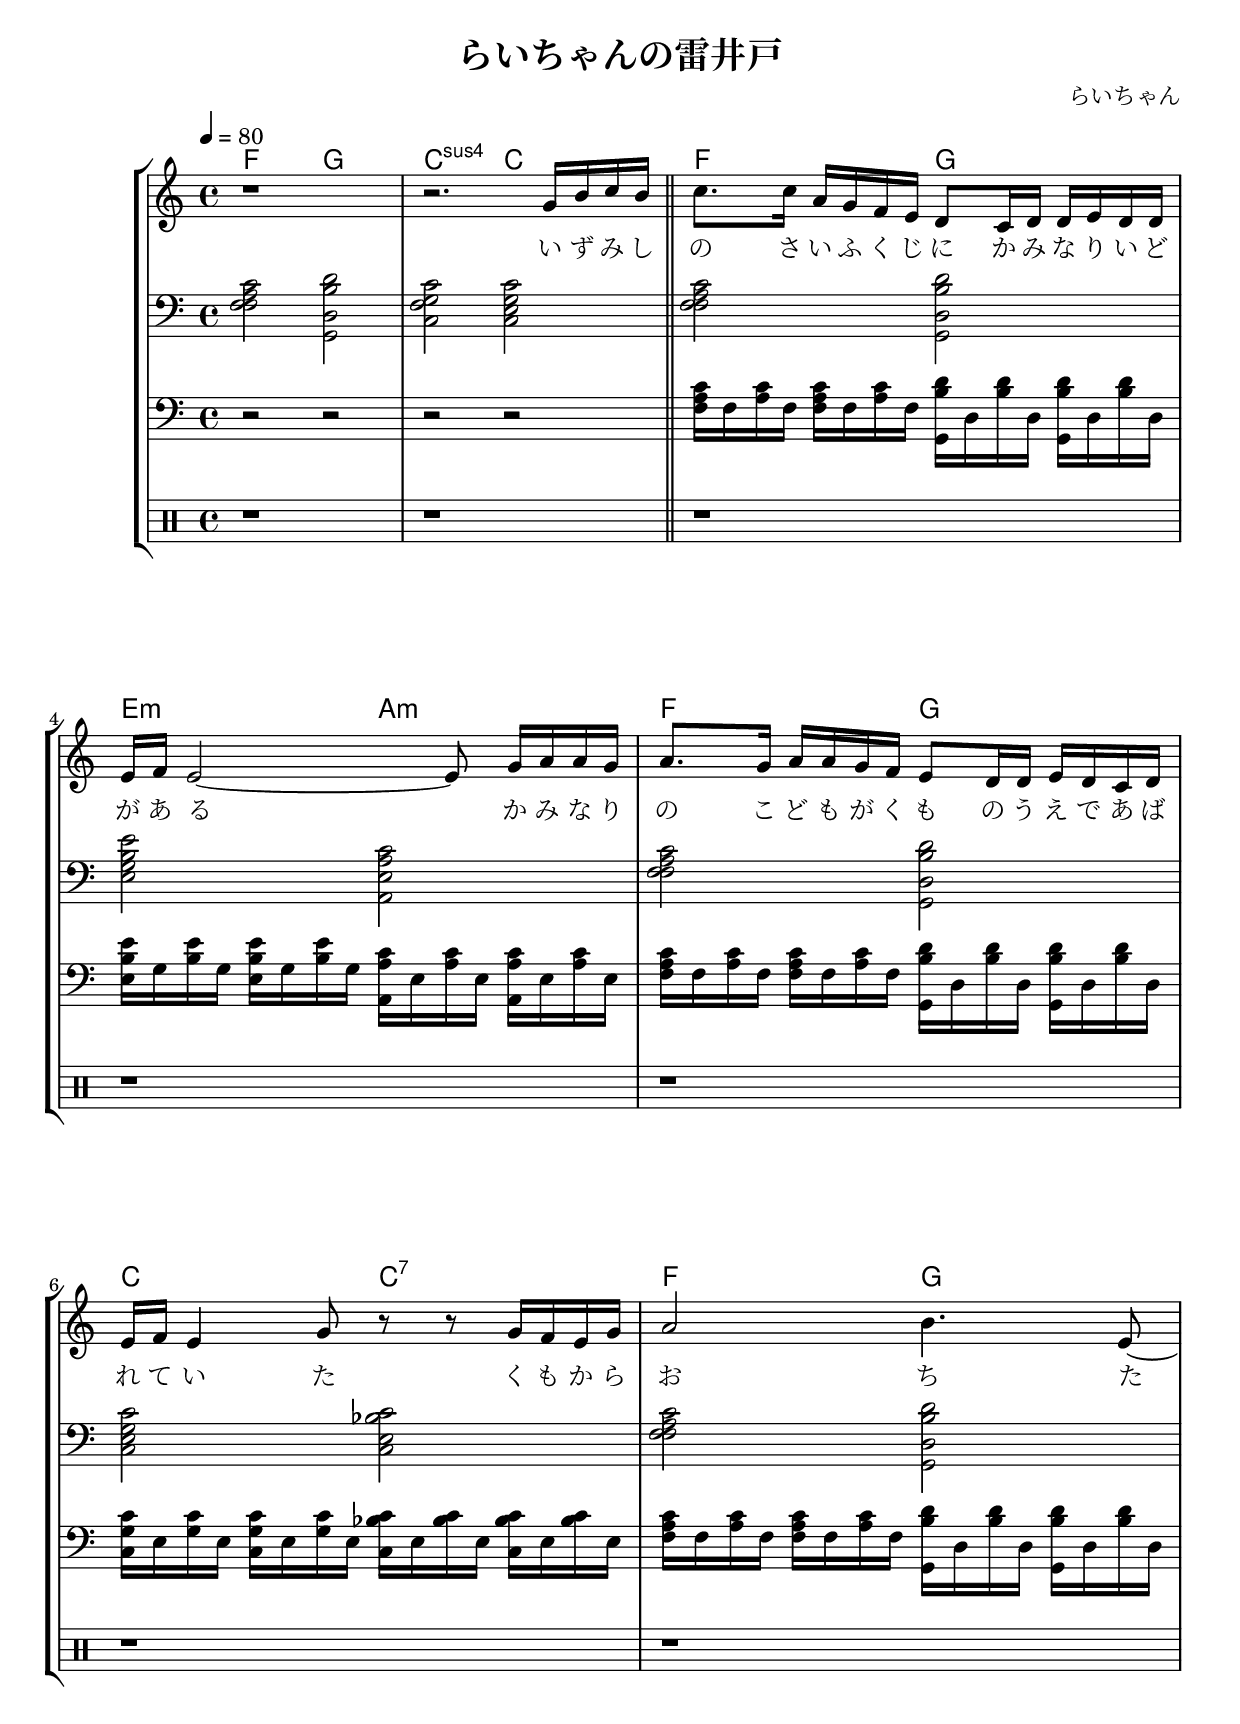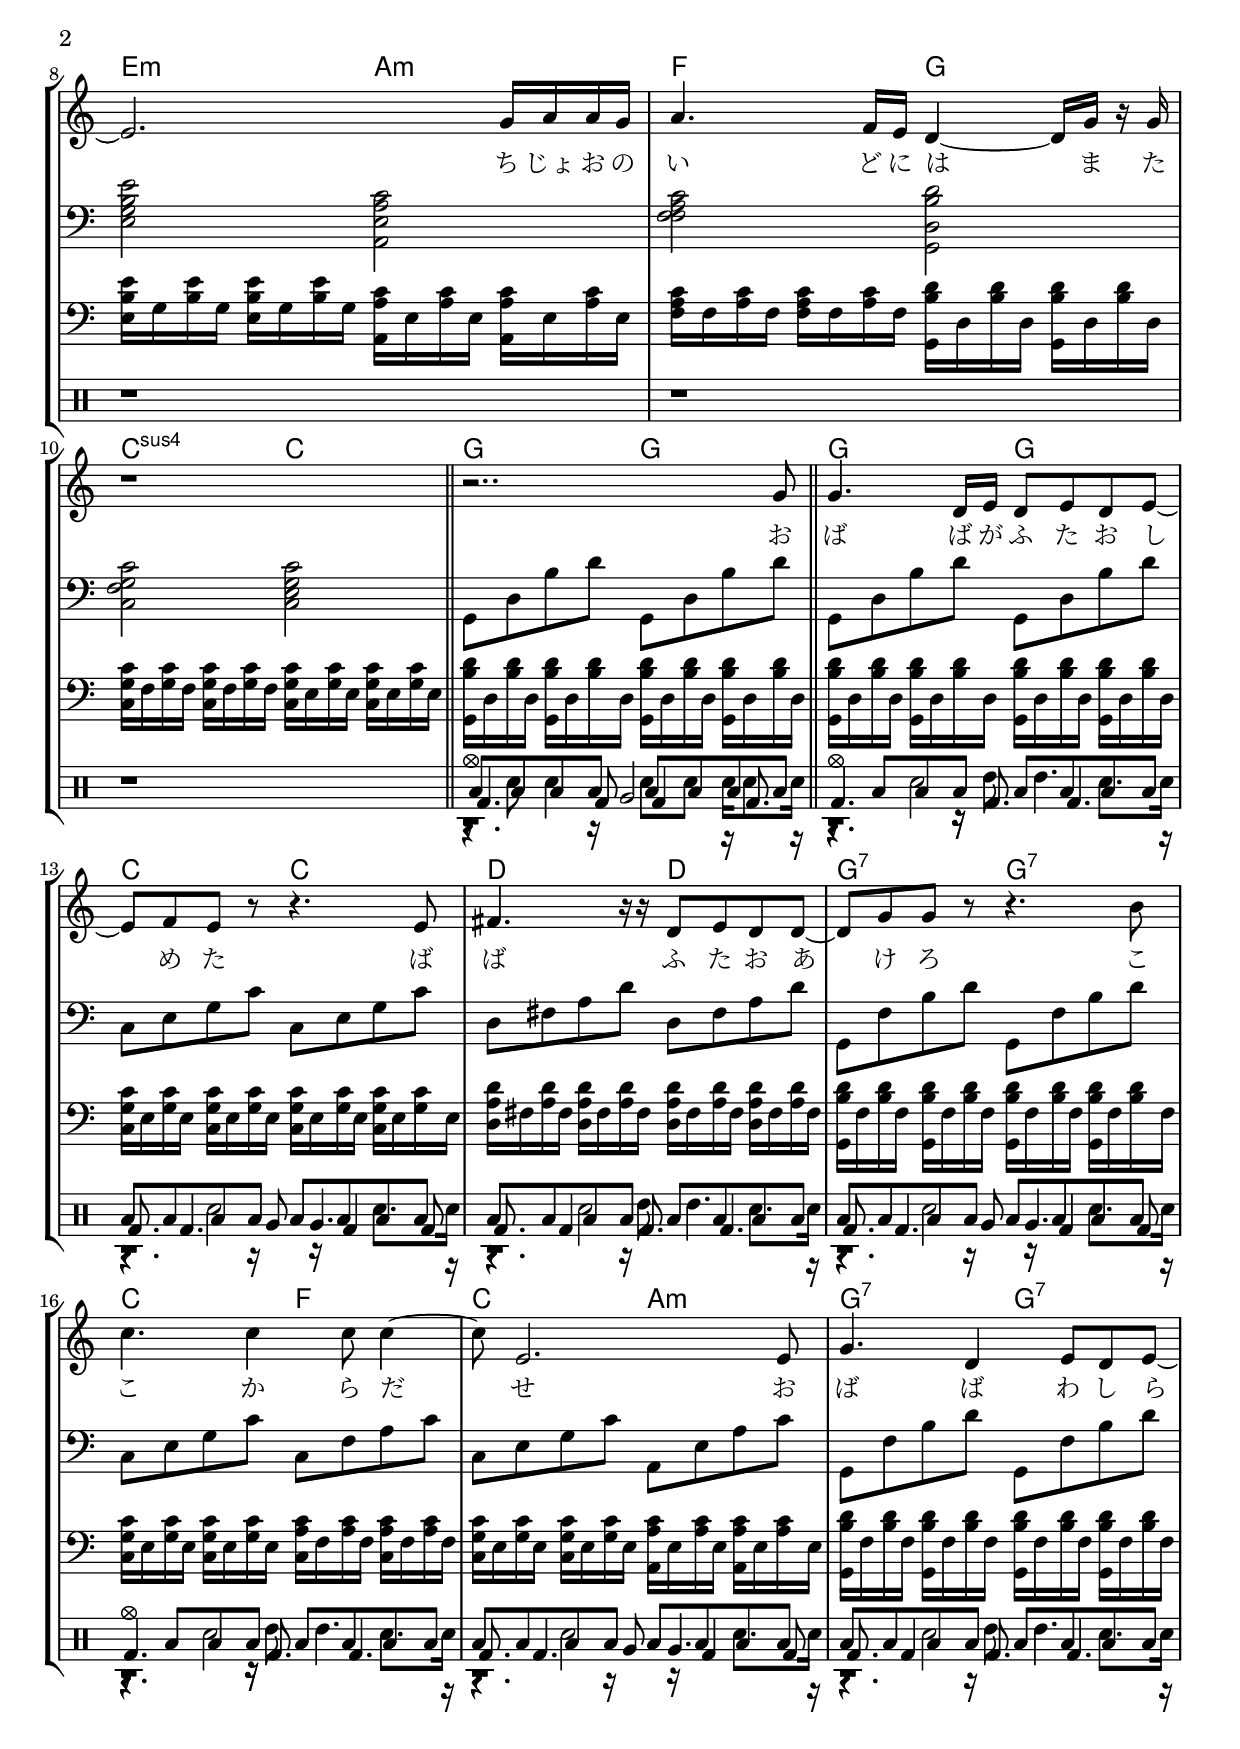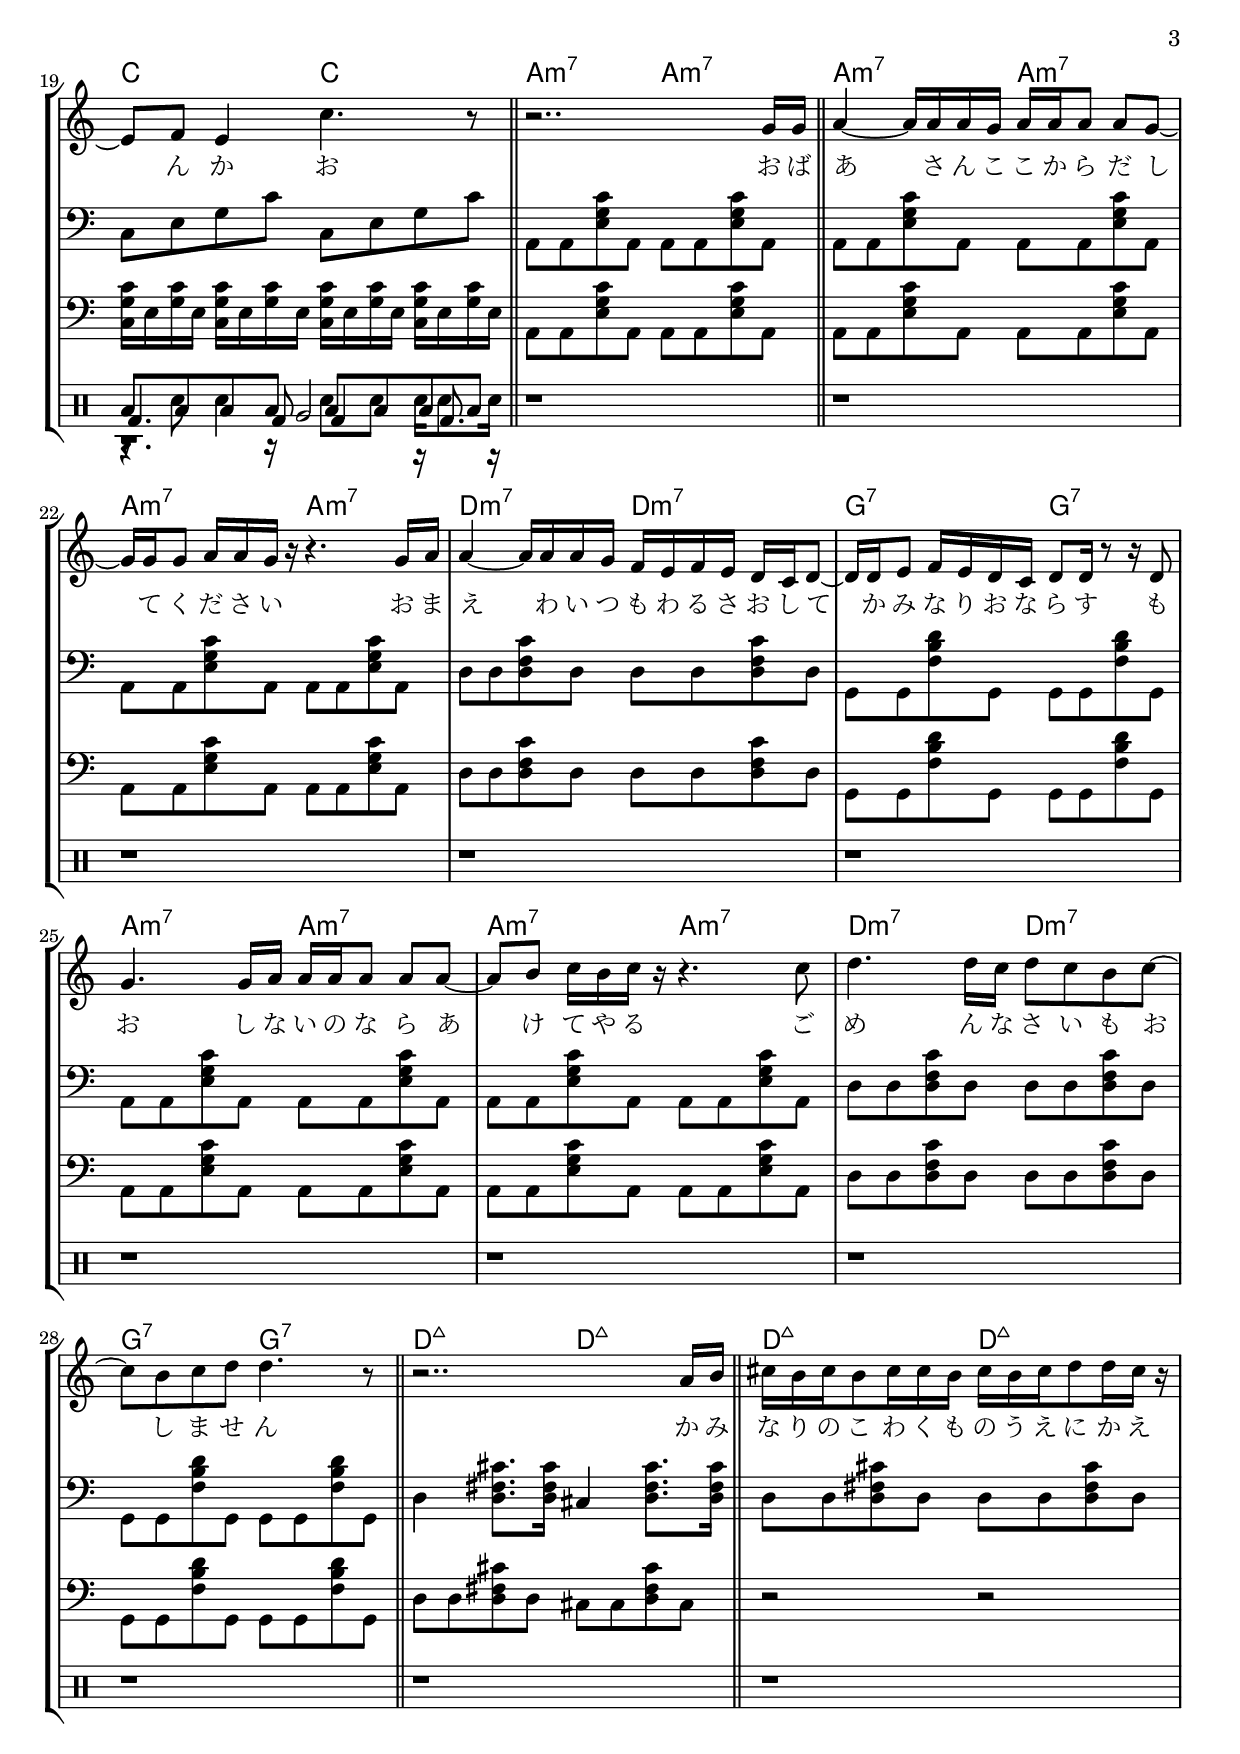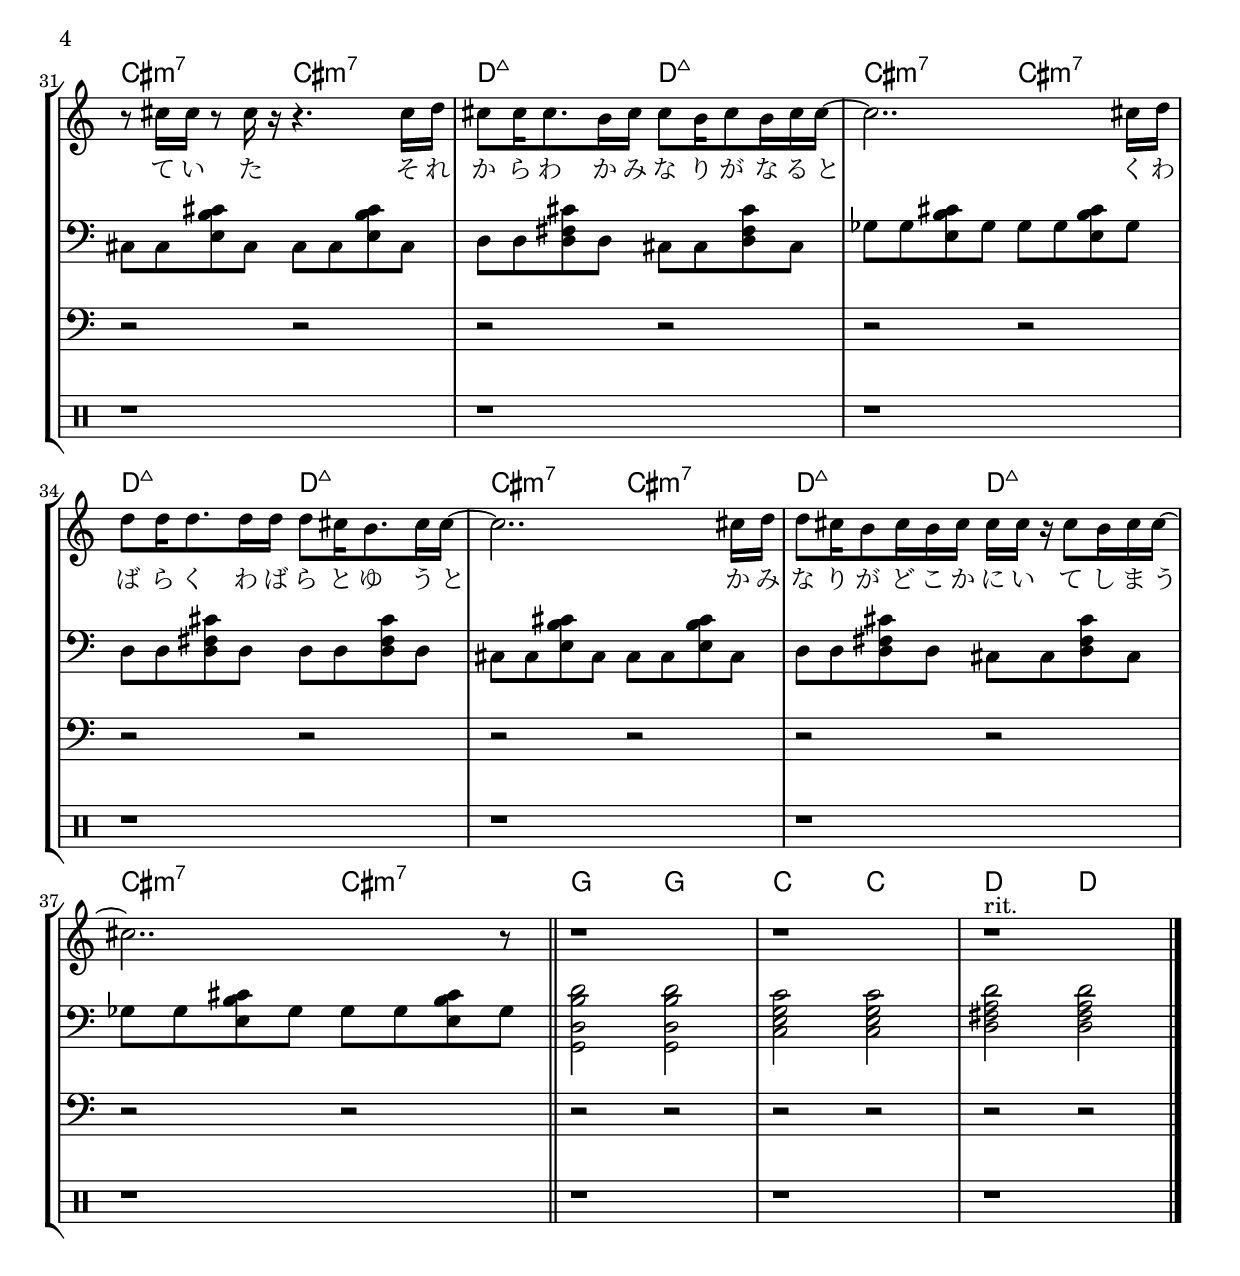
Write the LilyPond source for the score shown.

\version "2.12.1"

\header {
	title = \markup {らいちゃんの雷井戸}
	composer = \markup \center-column {らいちゃん}
}

harmony = \chordmode {
	f2 g2 c2:sus4 c2 

	f2 g2 e2:m a2:m f2 g2 c2 c2:7 f2 g2 e2:m a2:m f2 g2 c2:sus4 c2 

	g2 g2 

	g2 g2 c2 c2 d2 d2 g2:7 g2:7 c2 f2 c2 a2:m g2:7 g2:7 c2 c2 

	a2:min7 a2:min7 

	a2:min7 a2:min7 a2:min7 a2:min7 d2:min7 d2:min7 g2:7 g2:7 a2:min7 a2:min7 a2:min7 a2:min7 d2:min7 d2:min7 g2:7 g2:7 

	d2:maj7 d2:maj7 

	d2:maj7 d2:maj7 cis2:min7 cis2:min7 d2:maj7 d2:maj7 cis2:min7 cis2:min7 d2:maj7 d2:maj7 cis2:min7 cis2:min7 d2:maj7 d2:maj7 cis2:min7 cis2:min7 

	g2 g2 c2 c2 d2 d2 
}

melody = {
	\key c \major
	\tempo 4 = 80
	r1 | r2. 
	\set Staff.midiInstrument = #"mmi0.48"
	\set Staff.midiMinimumVolume = #0.7
	\set Staff.midiMaximumVolume = #0.9
	g'16  b'16  c''16  b'16 
	c''8.  c''16  a'16  g'16  f'16  e'16  d'8  c'16  d'16  d'16  e'16  d'16  d'16 
	e'16  f'16  e'2~e'8  g'16  a'16  a'16  g'16 
	a'8.  g'16  a'16  a'16  g'16  f'16  e'8  d'16  d'16  e'16  d'16  c'16  d'16 
	e'16  f'16  e'4  g'8  r8  r8  g'16  f'16  e'16  g'16 
	a'2  b'4.  e'8~ 
	e'2.  g'16  a'16  a'16  g'16 
	a'4.  f'16  e'16  d'4~d'16  g'16  r16  g'16
	r1 	r2.. 
	\set Staff.midiInstrument = #"fss0.39"
	\set Staff.midiMinimumVolume = #0.7
	\set Staff.midiMaximumVolume = #0.9
	g'8 
	g'4.  d'16  e'16  d'8  e'8  d'8  e'8~ 
	e'8  f'8  e'8  r8  r4.  e'8 
	fis'4.  r16  r16  d'8  e'8  d'8  d'8~ 
	d'8  g'8  g'8  r8  r4.  b'8 
	c''4.  c''4  c''8  c''4~ 
	c''8  e'2.  e'8 
	g'4.  d'4  e'8  d'8  e'8~ 
	e'8  f'8  e'4  c''4.  	r8 	r2.. 
	\set Staff.midiInstrument = #"fss0.35"
	\set Staff.midiMinimumVolume = #0.7
	\set Staff.midiMaximumVolume = #0.9
	g'16  g'16 
	a'4~a'16  a'16  a'16  g'16  a'16  a'16  a'8  a'8  g'8~ 
	g'16  g'16  g'8  a'16  a'16  g'16  r16  r4.  g'16  a'16 
	a'4~a'16  a'16  a'16  g'16  f'16  e'16  f'16  e'16  d'16  c'16  d'8~ 
	d'16  d'16  e'8  f'16  e'16  d'16  c'16  d'8  d'16  r8  r16  d'8 
	g'4.  g'16  a'16  a'16  a'16  a'8  a'8  a'8~ 
	a'8  b'8  c''16  b'16  c''16  r16  r4.  c''8 
	d''4.  d''16  c''16  d''8  c''8  b'8  c''8~ 
	c''8  b'8  c''8  d''8  d''4.  	r8 	r2.. 
	\set Staff.midiInstrument = #"mmi0.42"
	\set Staff.midiMinimumVolume = #0.7
	\set Staff.midiMaximumVolume = #0.9
	a'16  b'16 
	cis''16  b'16  cis''16  b'8  cis''16  cis''16  b'16  cis''16  b'16  cis''16  d''8  d''16  cis''16  r16 
	r8  cis''16  cis''16  r8  cis''16  r16  r4.  cis''16  d''16 
	cis''8  cis''16  cis''8.  b'16  cis''16  cis''8  b'16  cis''8  b'16  cis''16  cis''16~ 
	cis''2..  cis''16  d''16 
	d''8  d''16  d''8.  d''16  d''16  d''8  cis''16  b'8.  cis''16  cis''16~ 
	cis''2..  cis''16  d''16 
	d''8  cis''16  b'8  cis''16  b'16  cis''16  cis''16  cis''16  r16  cis''8  b'16  cis''16  cis''16~ 
	cis''2..  	r8 	r1 | r1 | r1^"rit." \bar "|."
}

words = \lyricmode {
	
	い  ず  み  し  の  さ  い  ふ  く  じ  に  か  み  な  り  い  ど  が  あ  る  か  み  な  り  の  こ  ど  も  が  く  も  の  う  え  で  あ  ば  れ  て  い  た  く  も  か  ら  お  ち  た  ち  じょ  お  の  い  ど  に  は  ま  た  
	
	お  ば  ば  が  ふ  た  お  し  め  た  ば  ば  ふ  た  お  あ  け  ろ  こ  こ  か  ら  だ  せ  お  ば  ば  わ  し  ら  ん  か  お  
	
	お  ば  あ  さ  ん  こ  こ  か  ら  だ  し  て  く  だ  さ  い  お  ま  え  わ  い  つ  も  わ  る  さ  お  し  て  か  み  な  り  お  な  ら  す  も  お  し  な  い  の  な  ら  あ  け  て  や  る  ご  め  ん  な  さ  い  も  お  し  ま  せ  ん  
	
	か  み  な  り  の  こ  わ  く  も  の  う  え  に  か  え  て  い  た  そ  れ  か  ら  わ  か  み  な  り  が  な  る  と  く  わ  ば  ら  く  わ  ば  ら  と  ゆ  う  と  か  み  な  り  が  ど  こ  か  に  い  て  し  ま  う  
	
}

tempochange = {
	\time 4/4
	\tempo 4 = 80
	r1 | r1 \bar "||"
	\tempo 4 = 80
	r1 | r1 | r1 | r1 | r1 | r1 | r1 | r1 \bar "||"
	\tempo 4 = 80
	r1 \bar "||"
	\tempo 4 = 80
	r1 | r1 | r1 | r1 | r1 | r1 | r1 | r1 \bar "||"
	\tempo 4 = 80
	r1 \bar "||"
	\tempo 4 = 80
	r1 | r1 | r1 | r1 | r1 | r1 | r1 | r1 \bar "||"
	\tempo 4 = 80
	r1 \bar "||"
	\tempo 4 = 80
	r1 | r1 | r1 | r1 | r1 | r1 | r1 | r1 \bar "||"
	\tempo 4 = 80
	r1 | r1 | \tempo 4 = 60 r2 \tempo 4 = 53 r2 \bar "|."
}

mainacc = {
	\clef bass
	\set Staff.midiInstrument = #"Acoustic Guitar (steel)"
	\set Staff.midiMinimumVolume = #0.3
	\set Staff.midiMaximumVolume = #0.6
	\time 4/4
	\key c \major
	\tempo 4 = 80
	<f f a c'>2
	<g, d b d'>2
	<c f g c'>2
	<c e g c'>2
	\bar "||"

	\set Staff.midiInstrument = #"Acoustic Guitar (steel)"
	\set Staff.midiMinimumVolume = #0.3
	\set Staff.midiMaximumVolume = #0.6
	<f f a c'>2
	<g, d b d'>2
	<e g b e'>2
	<a, e a c'>2
	<f f a c'>2
	<g, d b d'>2
	<c e g c'>2
	<c e bes c'>2
	<f f a c'>2
	<g, d b d'>2
	<e g b e'>2
	<a, e a c'>2
	<f f a c'>2
	<g, d b d'>2
	<c f g c'>2
	<c e g c'>2
	\bar "||"

	\set Staff.midiInstrument = #"Acoustic Guitar (steel)"
	\set Staff.midiMinimumVolume = #0.3
	\set Staff.midiMaximumVolume = #0.6
	g,8 d8 b8 d'8
	g,8 d8 b8 d'8
	\bar "||"

	\set Staff.midiInstrument = #"Acoustic Guitar (steel)"
	\set Staff.midiMinimumVolume = #0.3
	\set Staff.midiMaximumVolume = #0.6
	g,8 d8 b8 d'8
	g,8 d8 b8 d'8
	c8 e8 g8 c'8
	c8 e8 g8 c'8
	d8 fis8 a8 d'8
	d8 fis8 a8 d'8
	g,8 f8 b8 d'8
	g,8 f8 b8 d'8
	c8 e8 g8 c'8
	c8 f8 a8 c'8
	c8 e8 g8 c'8
	a,8 e8 a8 c'8
	g,8 f8 b8 d'8
	g,8 f8 b8 d'8
	c8 e8 g8 c'8
	c8 e8 g8 c'8
	\bar "||"

	\set Staff.midiInstrument = #"Acoustic Guitar (steel)"
	\set Staff.midiMinimumVolume = #0.3
	\set Staff.midiMaximumVolume = #0.6
	a,8 a,8 <e g c'>8 a,8
	a,8 a,8 <e g c'>8 a,8
	\bar "||"

	\set Staff.midiInstrument = #"Acoustic Guitar (steel)"
	\set Staff.midiMinimumVolume = #0.3
	\set Staff.midiMaximumVolume = #0.6
	a,8 a,8 <e g c'>8 a,8
	a,8 a,8 <e g c'>8 a,8
	a,8 a,8 <e g c'>8 a,8
	a,8 a,8 <e g c'>8 a,8
	d8 d8 <d f c'>8 d8
	d8 d8 <d f c'>8 d8
	g,8 g,8 <f b d'>8 g,8
	g,8 g,8 <f b d'>8 g,8
	a,8 a,8 <e g c'>8 a,8
	a,8 a,8 <e g c'>8 a,8
	a,8 a,8 <e g c'>8 a,8
	a,8 a,8 <e g c'>8 a,8
	d8 d8 <d f c'>8 d8
	d8 d8 <d f c'>8 d8
	g,8 g,8 <f b d'>8 g,8
	g,8 g,8 <f b d'>8 g,8
	\bar "||"

	\set Staff.midiInstrument = #"Acoustic Guitar (steel)"
	\set Staff.midiMinimumVolume = #0.3
	\set Staff.midiMaximumVolume = #0.6
	d4 <d fis cis'>8. <d fis cis'>16
	cis4 <d fis cis'>8. <d fis cis'>16
	\bar "||"

	\set Staff.midiInstrument = #"Acoustic Guitar (steel)"
	\set Staff.midiMinimumVolume = #0.3
	\set Staff.midiMaximumVolume = #0.6
	d8 d8 <d fis cis'>8 d8
	d8 d8 <d fis cis'>8 d8
	cis8 cis8 <e b cis'>8 cis8
	cis8 cis8 <e b cis'>8 cis8
	d8 d8 <d fis cis'>8 d8
	cis8 cis8 <d fis cis'>8 cis8
	ges8 ges8 <e b cis'>8 ges8
	ges8 ges8 <e b cis'>8 ges8
	d8 d8 <d fis cis'>8 d8
	d8 d8 <d fis cis'>8 d8
	cis8 cis8 <e b cis'>8 cis8
	cis8 cis8 <e b cis'>8 cis8
	d8 d8 <d fis cis'>8 d8
	cis8 cis8 <d fis cis'>8 cis8
	ges8 ges8 <e b cis'>8 ges8
	ges8 ges8 <e b cis'>8 ges8
	\bar "||"

	\set Staff.midiInstrument = #"Acoustic Guitar (steel)"
	\set Staff.midiMinimumVolume = #0.3
	\set Staff.midiMaximumVolume = #0.6
	<g, d b d'>2
	<g, d b d'>2
	<c e g c'>2
	<c e g c'>2
	<d fis a d'>2
	<d fis a d'>2
	\bar "|."
}

subacc = {
	\clef bass
	\set Staff.midiInstrument = #"Acoustic grand"
	\set Staff.midiMinimumVolume = #0.3
	\set Staff.midiMaximumVolume = #0.6
	\time 4/4
	\key c \major
	\tempo 4 = 80
	r2
	r2
	r2
	r2
	\bar "||"

	\set Staff.midiInstrument = #"Accordion"
	\set Staff.midiMinimumVolume = #0.3
	\set Staff.midiMaximumVolume = #0.6
	<f a c'>16 f16 <a c'>16 f16   <f a c'>16 f16 <a c'>16 f16
	<g, b d'>16 d16 <b d'>16 d16   <g, b d'>16 d16 <b d'>16 d16
	<e b e'>16 g16 <b e'>16 g16   <e b e'>16 g16 <b e'>16 g16
	<a, a c'>16 e16 <a c'>16 e16   <a, a c'>16 e16 <a c'>16 e16
	<f a c'>16 f16 <a c'>16 f16   <f a c'>16 f16 <a c'>16 f16
	<g, b d'>16 d16 <b d'>16 d16   <g, b d'>16 d16 <b d'>16 d16
	<c g c'>16 e16 <g c'>16 e16   <c g c'>16 e16 <g c'>16 e16
	<c bes c'>16 e16 <bes c'>16 e16   <c bes c'>16 e16 <bes c'>16 e16
	<f a c'>16 f16 <a c'>16 f16   <f a c'>16 f16 <a c'>16 f16
	<g, b d'>16 d16 <b d'>16 d16   <g, b d'>16 d16 <b d'>16 d16
	<e b e'>16 g16 <b e'>16 g16   <e b e'>16 g16 <b e'>16 g16
	<a, a c'>16 e16 <a c'>16 e16   <a, a c'>16 e16 <a c'>16 e16
	<f a c'>16 f16 <a c'>16 f16   <f a c'>16 f16 <a c'>16 f16
	<g, b d'>16 d16 <b d'>16 d16   <g, b d'>16 d16 <b d'>16 d16
	<c g c'>16 f16 <g c'>16 f16   <c g c'>16 f16 <g c'>16 f16
	<c g c'>16 e16 <g c'>16 e16   <c g c'>16 e16 <g c'>16 e16
	\bar "||"

	\set Staff.midiInstrument = #"Accordion"
	\set Staff.midiMinimumVolume = #0.3
	\set Staff.midiMaximumVolume = #0.6
	<g, b d'>16 d16 <b d'>16 d16   <g, b d'>16 d16 <b d'>16 d16
	<g, b d'>16 d16 <b d'>16 d16   <g, b d'>16 d16 <b d'>16 d16
	\bar "||"

	\set Staff.midiInstrument = #"Concertina"
	\set Staff.midiMinimumVolume = #0.3
	\set Staff.midiMaximumVolume = #0.6
	<g, b d'>16 d16 <b d'>16 d16   <g, b d'>16 d16 <b d'>16 d16
	<g, b d'>16 d16 <b d'>16 d16   <g, b d'>16 d16 <b d'>16 d16
	<c g c'>16 e16 <g c'>16 e16   <c g c'>16 e16 <g c'>16 e16
	<c g c'>16 e16 <g c'>16 e16   <c g c'>16 e16 <g c'>16 e16
	<d a d'>16 fis16 <a d'>16 fis16   <d a d'>16 fis16 <a d'>16 fis16
	<d a d'>16 fis16 <a d'>16 fis16   <d a d'>16 fis16 <a d'>16 fis16
	<g, b d'>16 f16 <b d'>16 f16   <g, b d'>16 f16 <b d'>16 f16
	<g, b d'>16 f16 <b d'>16 f16   <g, b d'>16 f16 <b d'>16 f16
	<c g c'>16 e16 <g c'>16 e16   <c g c'>16 e16 <g c'>16 e16
	<c a c'>16 f16 <a c'>16 f16   <c a c'>16 f16 <a c'>16 f16
	<c g c'>16 e16 <g c'>16 e16   <c g c'>16 e16 <g c'>16 e16
	<a, a c'>16 e16 <a c'>16 e16   <a, a c'>16 e16 <a c'>16 e16
	<g, b d'>16 f16 <b d'>16 f16   <g, b d'>16 f16 <b d'>16 f16
	<g, b d'>16 f16 <b d'>16 f16   <g, b d'>16 f16 <b d'>16 f16
	<c g c'>16 e16 <g c'>16 e16   <c g c'>16 e16 <g c'>16 e16
	<c g c'>16 e16 <g c'>16 e16   <c g c'>16 e16 <g c'>16 e16
	\bar "||"

	\set Staff.midiInstrument = #"Marimba"
	\set Staff.midiMinimumVolume = #0.3
	\set Staff.midiMaximumVolume = #0.6
	a,8 a,8 <e g c'>8 a,8
	a,8 a,8 <e g c'>8 a,8
	\bar "||"

	\set Staff.midiInstrument = #"Marimba"
	\set Staff.midiMinimumVolume = #0.3
	\set Staff.midiMaximumVolume = #0.6
	a,8 a,8 <e g c'>8 a,8
	a,8 a,8 <e g c'>8 a,8
	a,8 a,8 <e g c'>8 a,8
	a,8 a,8 <e g c'>8 a,8
	d8 d8 <d f c'>8 d8
	d8 d8 <d f c'>8 d8
	g,8 g,8 <f b d'>8 g,8
	g,8 g,8 <f b d'>8 g,8
	a,8 a,8 <e g c'>8 a,8
	a,8 a,8 <e g c'>8 a,8
	a,8 a,8 <e g c'>8 a,8
	a,8 a,8 <e g c'>8 a,8
	d8 d8 <d f c'>8 d8
	d8 d8 <d f c'>8 d8
	g,8 g,8 <f b d'>8 g,8
	g,8 g,8 <f b d'>8 g,8
	\bar "||"

	\set Staff.midiInstrument = #"Vibraphone"
	\set Staff.midiMinimumVolume = #0.3
	\set Staff.midiMaximumVolume = #0.6
	d8 d8 <d fis cis'>8 d8
	cis8 cis8 <d fis cis'>8 cis8
	\bar "||"

	\set Staff.midiInstrument = #"Acoustic grand"
	\set Staff.midiMinimumVolume = #0.3
	\set Staff.midiMaximumVolume = #0.6
	r2
	r2
	r2
	r2
	r2
	r2
	r2
	r2
	r2
	r2
	r2
	r2
	r2
	r2
	r2
	r2
	\bar "||"

	\set Staff.midiInstrument = #"Acoustic grand"
	\set Staff.midiMinimumVolume = #0.3
	\set Staff.midiMaximumVolume = #0.6
	r2
	r2
	r2
	r2
	r2
	r2
	\bar "|."
}

percA = {
	\drummode {
	r1 |r1 \bar "||"
	r1 |r1 |r1 |r1 |r1 |r1 |r1 |r1 \bar "||"
	r8 sn8 sn4 sn8 sn8 sn16 sn8 sn16  \bar "||"
	r4 sn2 sn8. sn16  |r4 sn2 sn8. sn16  |r4 sn2 sn8. sn16  |r4 sn2 sn8. sn16  |r4 sn2 sn8. sn16  |r4 sn2 sn8. sn16  |r4 sn2 sn8. sn16  |r8 sn8 sn4 sn8 sn8 sn16 sn8 sn16  \bar "||"
	r1 \bar "||"
	r1 |r1 |r1 |r1 |r1 |r1 |r1 |r1 \bar "||"
	r1 \bar "||"
	r1 |r1 |r1 |r1 |r1 |r1 |r1 |r1 \bar "||"
	r1 |r1 |r1 \bar "|."
	}
}

percB = {
	\drummode {
	r1 |r1 \bar "||"
	r1 |r1 |r1 |r1 |r1 |r1 |r1 |r1 \bar "||"
	r1  \bar "||"
	r4. r16 tommh8 tommh4. r16  |r1  |r4. r16 tommh8 tommh4. r16  |r1  |r4. r16 tommh8 tommh4. r16  |r1  |r4. r16 tommh8 tommh4. r16  |r1  \bar "||"
	r1 \bar "||"
	r1 |r1 |r1 |r1 |r1 |r1 |r1 |r1 \bar "||"
	r1 \bar "||"
	r1 |r1 |r1 |r1 |r1 |r1 |r1 |r1 \bar "||"
	r1 |r1 |r1 \bar "|."
	}
}

percC = {
	\drummode {
	r1 |r1 \bar "||"
	r1 |r1 |r1 |r1 |r1 |r1 |r1 |r1 \bar "||"
	toml8 toml8 toml8 toml8 toml8 toml8 toml8 toml8  \bar "||"
	r8 toml8 toml8 toml8 toml8 toml8 toml8 toml8  |toml8 toml8 toml8 toml8 toml8 toml8 toml8 toml8  |toml8 toml8 toml8 toml8 toml8 toml8 toml8 toml8  |toml8 toml8 toml8 toml8 toml8 toml8 toml8 toml8  |r8 toml8 toml8 toml8 toml8 toml8 toml8 toml8  |toml8 toml8 toml8 toml8 toml8 toml8 toml8 toml8  |toml8 toml8 toml8 toml8 toml8 toml8 toml8 toml8  |toml8 toml8 toml8 toml8 toml8 toml8 toml8 toml8  \bar "||"
	r1 \bar "||"
	r1 |r1 |r1 |r1 |r1 |r1 |r1 |r1 \bar "||"
	r1 \bar "||"
	r1 |r1 |r1 |r1 |r1 |r1 |r1 |r1 \bar "||"
	r1 |r1 |r1 \bar "|."
	}
}

percD = {
	\drummode {
	r1 |r1 \bar "||"
	r1 |r1 |r1 |r1 |r1 |r1 |r1 |r1 \bar "||"
	r4. r16 tomfh2 r16  \bar "||"
	r1  |r4. r16 tomfh8 tomfh4. r16  |r1  |r4. r16 tomfh8 tomfh4. r16  |r1  |r4. r16 tomfh8 tomfh4. r16  |r1  |r4. r16 tomfh2 r16  \bar "||"
	r1 \bar "||"
	r1 |r1 |r1 |r1 |r1 |r1 |r1 |r1 \bar "||"
	r1 \bar "||"
	r1 |r1 |r1 |r1 |r1 |r1 |r1 |r1 \bar "||"
	r1 |r1 |r1 \bar "|."
	}
}

percE = {
	\drummode {
	r1 |r1 \bar "||"
	r1 |r1 |r1 |r1 |r1 |r1 |r1 |r1 \bar "||"
	bd4. bd8 bd4 r16 bd8.  \bar "||"
	bd4. r16 bd8. bd4.  |bd8. bd4. r16 bd4 bd8  |bd8. bd4 bd8. bd4.  |bd8. bd4. r16 bd4 bd8  |bd4. r16 bd8. bd4.  |bd8. bd4. r16 bd4 bd8  |bd8. bd4 bd8. bd4.  |bd4. bd8 bd4 r16 bd8.  \bar "||"
	r1 \bar "||"
	r1 |r1 |r1 |r1 |r1 |r1 |r1 |r1 \bar "||"
	r1 \bar "||"
	r1 |r1 |r1 |r1 |r1 |r1 |r1 |r1 \bar "||"
	r1 |r1 |r1 \bar "|."
	}
}

percF = {
	\drummode {
	r1 | r1 \bar "||"
	r1 | r1 | r1 | r1 | r1 | r1 | r1 | r1 \bar "||"
	cymc1  \bar "||"
	cymc1  |r1 |r1 |r1 |cymc1  |r1 |r1 |r1 \bar "||"
	r1 \bar "||"
	r1 | r1 | r1 | r1 | r1 | r1 | r1 | r1 \bar "||"
	r1 \bar "||"
	r1 | r1 | r1 | r1 | r1 | r1 | r1 | r1 \bar "||"
	r1 | r1 | r1 \bar "|."
	}
}

\score {
	<<
		\new StaffGroup <<
			\new ChordNames {\harmony}
			\new Voice = "melody" {\melody}
			\new Lyrics \lyricsto "melody" \words
			\new Staff = "mainacc" {\mainacc}
			\new Staff = "subacc" {\subacc}
			\new DrumStaff <<
				\new DrumVoice {\percA}
				\new DrumVoice {\percB}
				\new DrumVoice {\percC}
				\new DrumVoice {\percD}
				\new DrumVoice {\percE}
				\new DrumVoice {\percF}
			>>
		>>
	>>
	\layout { }
}
